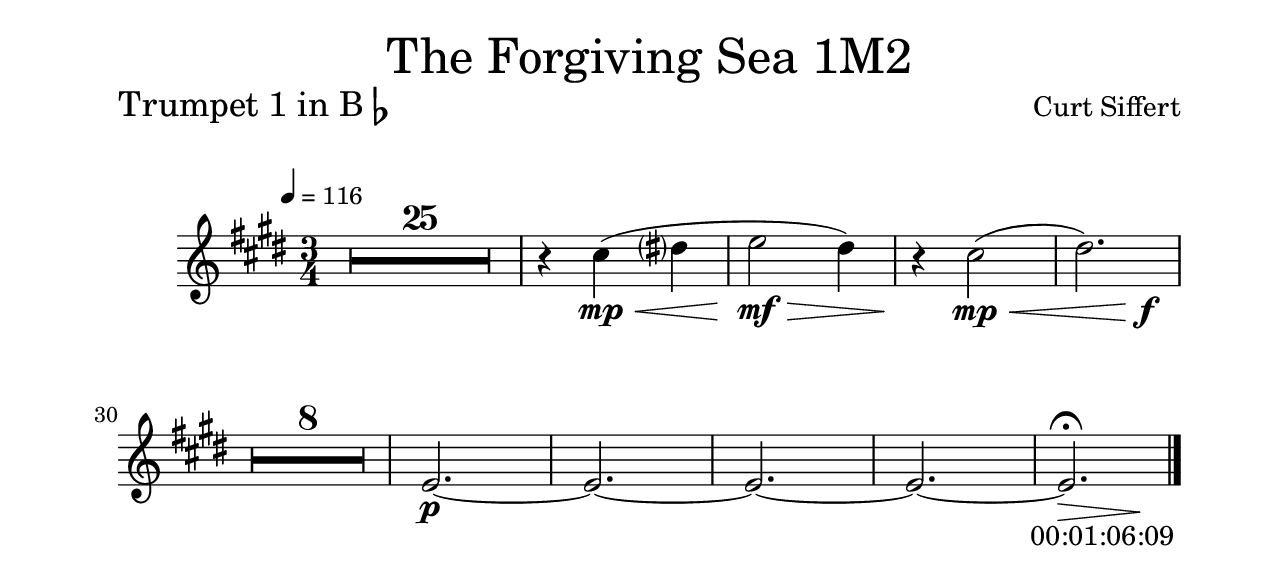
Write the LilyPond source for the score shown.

\version "2.16.0"
\include "english.ly"
\include "../lib/parts.ily"

\paper {
	ragged-last-bottom = ##t
}

\header {
	instrument = \markup { "Trumpet 1 in B"\flat }
}

\version "2.24.0"
\include "english.ly"

trumpetOneNotes = \relative c'' {

	\time 3/4
	\key d \major
	\set tieWaitForNote = ##t

	R2.*25 |
	
	\tag #'part { r4 b\mp\<( cs? | }
	\tag #'score { r4 b\mp\<( cs | }
	d2\mf\> cs4) |
	
	r4\! b2\mp\<( |
	<< {cs2.)} {s2 s4\f} >> |

	\tag #'part { \break }
	
	R2.*8
	
	d,2.~\p|
	d~|
	d~|
	d~|
	<< {d\fermata } {s4\> s4 s4\!} >>
	\bar "|."
	\tag #'part {
		\override Score.RehearsalMark.direction = #DOWN
		\override Score.RehearsalMark.self-alignment-X = #RIGHT  
		\override Score.RehearsalMark.font-size = #0
		\mark "00:01:06:09"			
	}		
	
}


{ 
	\everyPartScore
	\transpose bf c'
	\keepWithTag #'part \trumpetOneNotes
}	
